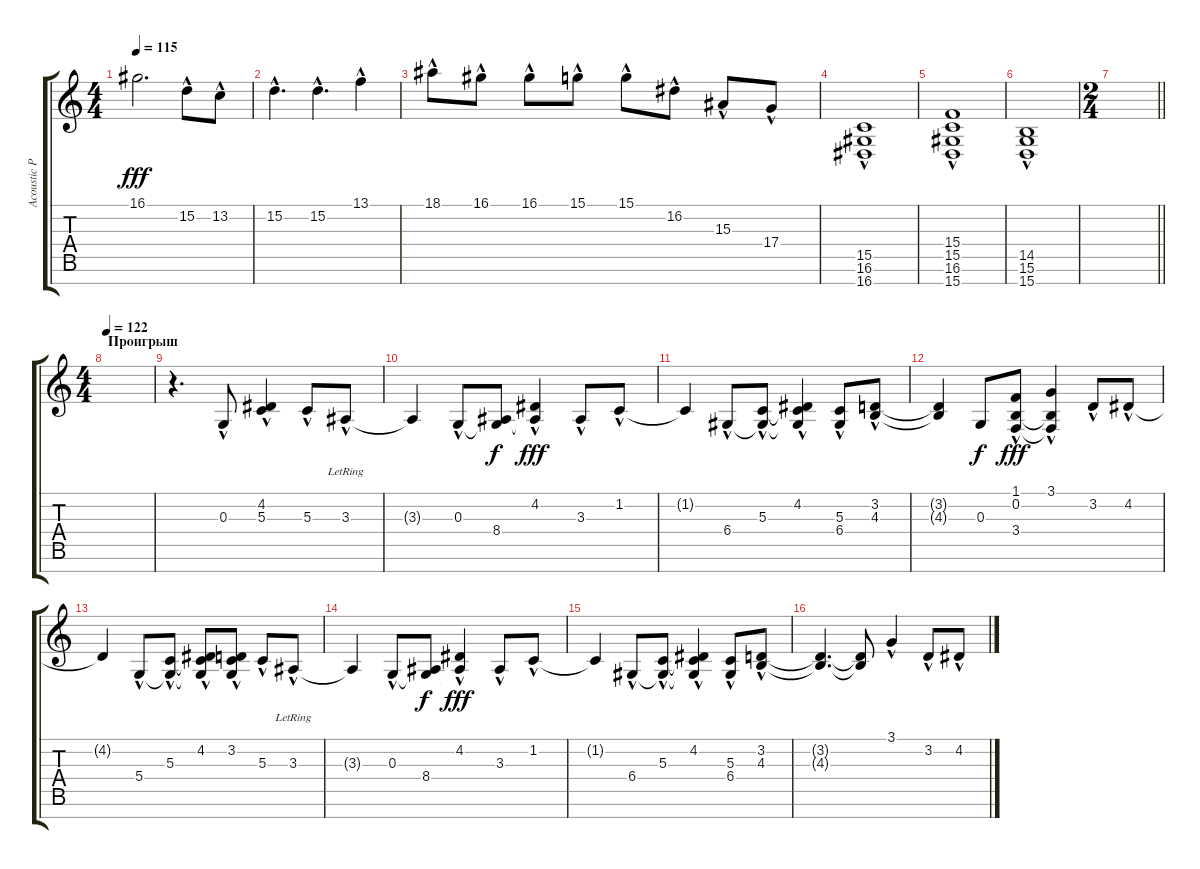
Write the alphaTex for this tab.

\track ("Acoustic Piano (Staff 1)" "Acoustic P") {instrument acousticgrandpiano}
\staff {score tabs}
\tuning (E4 B3 G3 D3 A2 E2 B1) {hide}
\ts (4 4)
\tempo 115
\clef g2
\ks c
16.1{t}.2{d dy fff} 15.2{hac}.8 13.2{hac}.8 |
15.2{hac}.4{d} 15.2{hac}.4{d} 13.1{hac}.4 |
18.1{hac}.8 16.1{hac}.8 16.1{hac}.8 15.1{hac}.8 15.1{hac}.8 16.2{hac}.8 15.3{hac}.8 17.4{hac}.8 |
(15.5{hac} 16.6{hac} 16.7{hac}).1 |
(15.4{hac} 15.5{hac} 16.6{hac} 15.7).1 |
(14.5{hac} 15.6{hac} 15.7{hac}).1 |
\ts (2 4)
\barLineRight lightlight
|
\ts (4 4)
\section ("" "Проигрыш")
\tempo 122
|
r.4{d} 0.3{hac}.8 (4.2{hac} 5.3{hac}).4 5.3{hac}.8 3.3{hac lr}.8 |
3.3{t}.4 0.3{hac}.8 (0.3{t} 8.4).8{dy f} (4.2{hac} 8.4{t}).4{dy fff} 3.3{hac}.8 1.2{hac}.8 |
1.2{t}.4 6.4{hac}.8 (5.3{hac} 6.4{t}).8 (4.2{hac} 5.3{t} 6.4{t}).4 (5.3{hac} 6.4{hac}).8 (3.2{hac} 4.3{hac}).8 |
(3.2{t} 4.3{t}).4 0.3.8{dy f} (1.1{hac} 0.2 3.4).8{dy fff} (3.1{hac} 0.2{t} 3.4{t}).4 3.2{hac}.8 4.2{hac}.8 |
4.2{t}.4 5.4{hac}.8 (5.3{hac} 5.4{t}).8 (4.2{hac} 5.3{t} 5.4{t}).8 (3.2{hac} 5.3{t} 5.4{t}).8 5.3{hac}.8 3.3{hac lr}.8 |
3.3{t}.4 0.3{hac}.8 (0.3{t} 8.4).8{dy f} (4.2{hac} 8.4{t}).4{dy fff} 3.3{hac}.8 1.2{hac}.8 |
1.2{t}.4 6.4{hac}.8 (5.3{hac} 6.4{t}).8 (4.2{hac} 5.3{t} 6.4{t}).4 (5.3{hac} 6.4{hac}).8 (3.2{hac} 4.3{hac}).8 |
(3.2{t} 4.3{t}).4{d} (3.2{t} 4.3{t}).8 3.1{hac}.4 3.2{hac}.8 4.2{hac}.8
